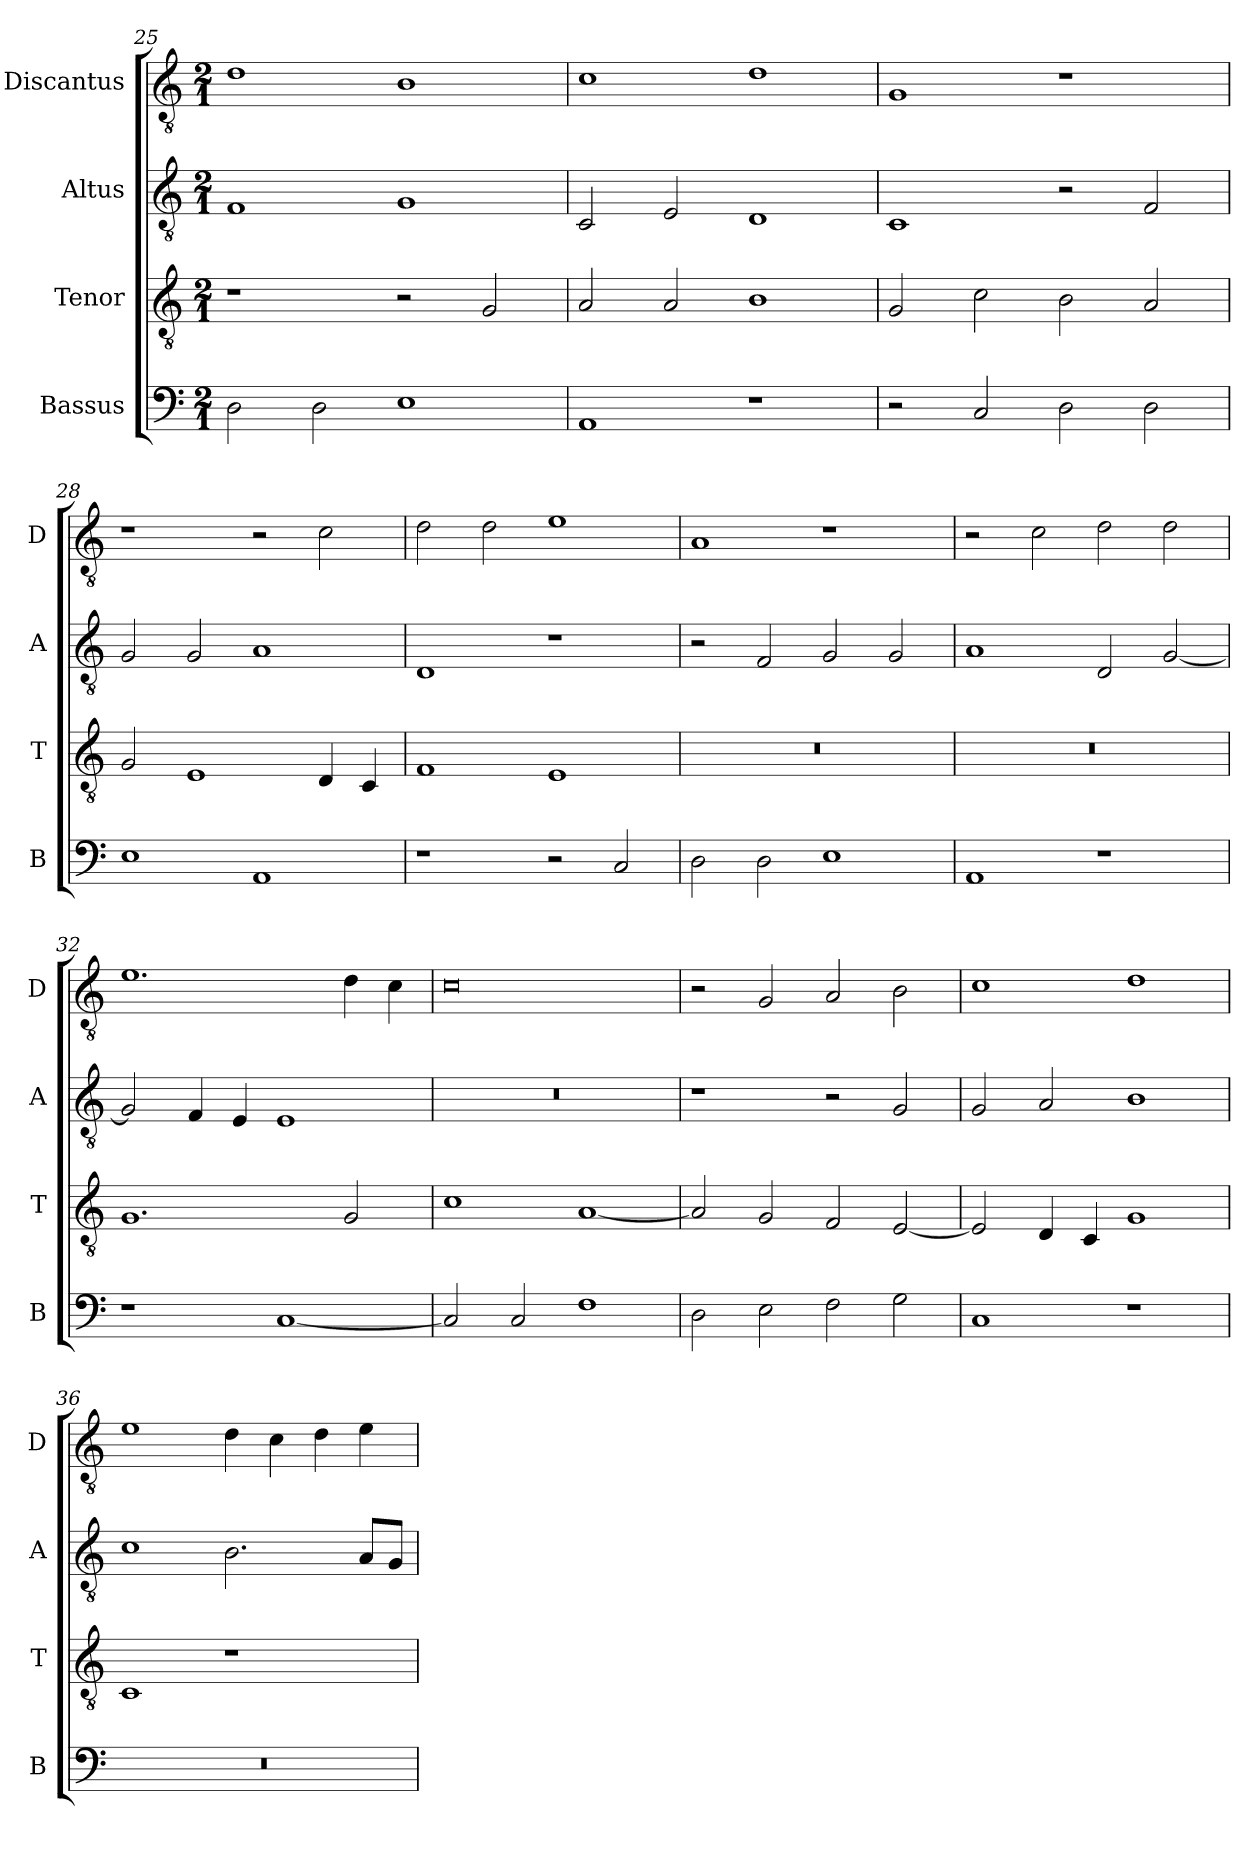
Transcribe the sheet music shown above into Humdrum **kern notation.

**kern	**kern	**kern	**kern
*part4	*part3	*part2	*part1
*staff4	*staff3	*staff2	*staff1
*I"Bassus	*I"Tenor	*I"Altus	*I"Discantus
*I'B	*I'T	*I'A	*I'D
*clefF4	*clefGv2	*clefGv2	*clefGv2
*k[]	*k[]	*k[]	*k[]
*M2/1	*M2/1	*M2/1	*M2/1
=25	=25	=25	=25
2D\	1r	1F	1d
2D\	.	.	.
1E	2r	1G	1B
.	2G/	.	.
=26	=26	=26	=26
1AA	2A/	2C/	1c
.	2A/	2E/	.
1r	1B	1D	1d
=27	=27	=27	=27
2r	2G/	1C	1G
2C/	2c\	.	.
2D\	2B\	2r	1r
2D\	2A/	2F/	.
=28	=28	=28	=28
1E	2G/	2G/	1r
.	1E	2G/	.
1AA	.	1A	2r
.	4D/	.	2c\
.	4C/	.	.
=29	=29	=29	=29
1r	1F	1D	2d\
.	.	.	2d\
2r	1E	1r	1e
2C/	.	.	.
=30	=30	=30	=30
2D\	0r	2r	1A
2D\	.	2F/	.
1E	.	2G/	1r
.	.	2G/	.
=31	=31	=31	=31
1AA	0r	1A	2r
.	.	.	2c\
1r	.	2D/	2d\
.	.	[2G/	2d\
=32	=32	=32	=32
1r	1.G	2G/]	1.e
.	.	4F/	.
.	.	4E/	.
[1C	.	1E	.
.	2G/	.	4d\
.	.	.	4c\
=33	=33	=33	=33
2C/]	1c	0r	0c
2C/	.	.	.
1F	[1A	.	.
=34	=34	=34	=34
2D\	2A/]	1r	2r
2E\	2G/	.	2G/
2F\	2F/	2r	2A/
2G\	[2E/	2G/	2B\
=35	=35	=35	=35
1C	2E/]	2G/	1c
.	4D/	2A/	.
.	4C/	.	.
1r	1G	1B	1d
=36	=36	=36	=36
0r	1C	1c	1e
.	1r	2.B\	4d\
.	.	.	4c\
.	.	.	4d\
.	.	8A/L	4e\
.	.	8G/J	.
=	=	=	=
*-	*-	*-	*-
